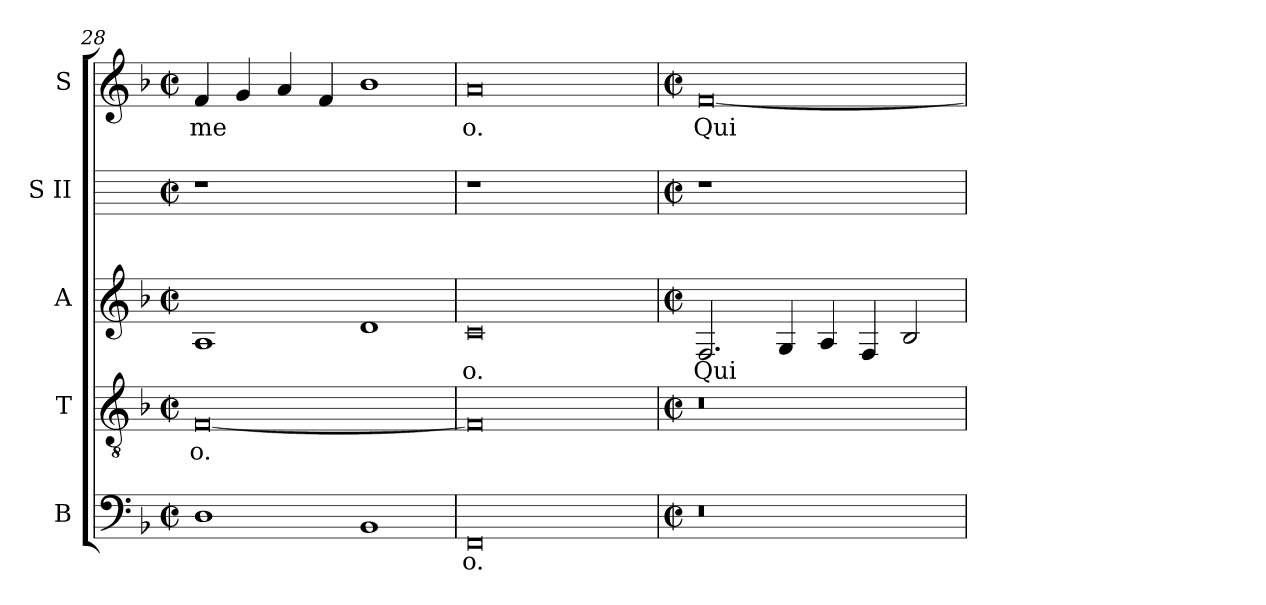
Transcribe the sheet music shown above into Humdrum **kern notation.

**kern	**text	**kern	**text	**kern	**text	**kern	**kern	**text
*part5	*part5	*part4	*part4	*part3	*part3	*part2	*part1	*part1
*staff5	*staff5	*staff4	*staff4	*staff3	*staff3	*staff2	*staff1	*staff1
*I"B	*	*I"T	*	*I"A	*	*I"S II	*I"S	*
*I'B	*	*I'T	*	*I'A	*	*	*I'S	*
*clefF4	*	*clefGv2	*	*clefG2	*	*	*clefG2	*
*k[b-]	*	*k[b-]	*	*k[b-]	*	*k[]	*k[b-]	*
*F:	*	*F:	*	*F:	*	*C:	*F:	*
*M2/2	*	*M2/2	*	*M2/2	*	*M2/2	*M2/2	*
*met(c|)	*	*met(c|)	*	*met(c|)	*	*met(c|)	*met(c|)	*
=28	=28	=28	=28	=28	=28	=28	=28	=28
!	!LO:LY:b:cj	!	!LO:LY:b:cj	!	!LO:LY:b:cj	!	!	!LO:LY:b:cj
1D	.	[<0F	o.	1A	.	1r	4f/	me-
!	!	!	!	!	!	!	!	!LO:LY:b:cj
.	.	.	.	.	.	.	4g/	--
!	!	!	!	!	!	!	!	!LO:LY:b:cj
.	.	.	.	.	.	.	4a/	--
!	!	!	!	!	!	!	!	!LO:LY:b:cj
.	.	.	.	.	.	.	4f/	--
!	!LO:LY:b:cj	!	!	!	!LO:LY:b:cj	!	!	!LO:LY:b:cj
1BB-	.	.	.	1d	.	1ryy	1b-	--
=29	=29	=29	=29	=29	=29	=29	=29	=29
!	!LO:LY:b:cj	!	!LO:LY:b:cj	!	!LO:LY:b:cj	!	!	!LO:LY:b:cj
0FF	o.	0F]	.	0c	o.	1r	0a	-o.
.	.	.	.	.	.	1ryy	.	.
!!LO:LB:g=z
=30!	=30!	=30!	=30!	=30!	=30!	=30!	=30!	=30!
*M2/2	*	*M2/2	*	*M2/2	*	*M2/2	*M2/2	*
*met(c|)	*	*met(c|)	*	*met(c|)	*	*met(c|)	*met(c|)	*
!	!	!	!	!	!LO:LY:b:cj	!	!	!LO:LY:b:cj
0r	.	0r	.	2.F/	Qui	1r	[<0f	Qui-
!	!	!	!	!	!LO:LY:b:cj	!	!	!
.	.	.	.	4G/	.	.	.	.
!	!	!	!	!	!LO:LY:b:cj	!	!	!
.	.	.	.	4A/	.	1ryy	.	.
!	!	!	!	!	!LO:LY:b:cj	!	!	!
.	.	.	.	4F/	.	.	.	.
!	!	!	!	!	!LO:LY:b:cj	!	!	!
.	.	.	.	2B-/	.	.	.	.
=	=	=	=	=	=	=	=	=
*-	*-	*-	*-	*-	*-	*-	*-	*-
